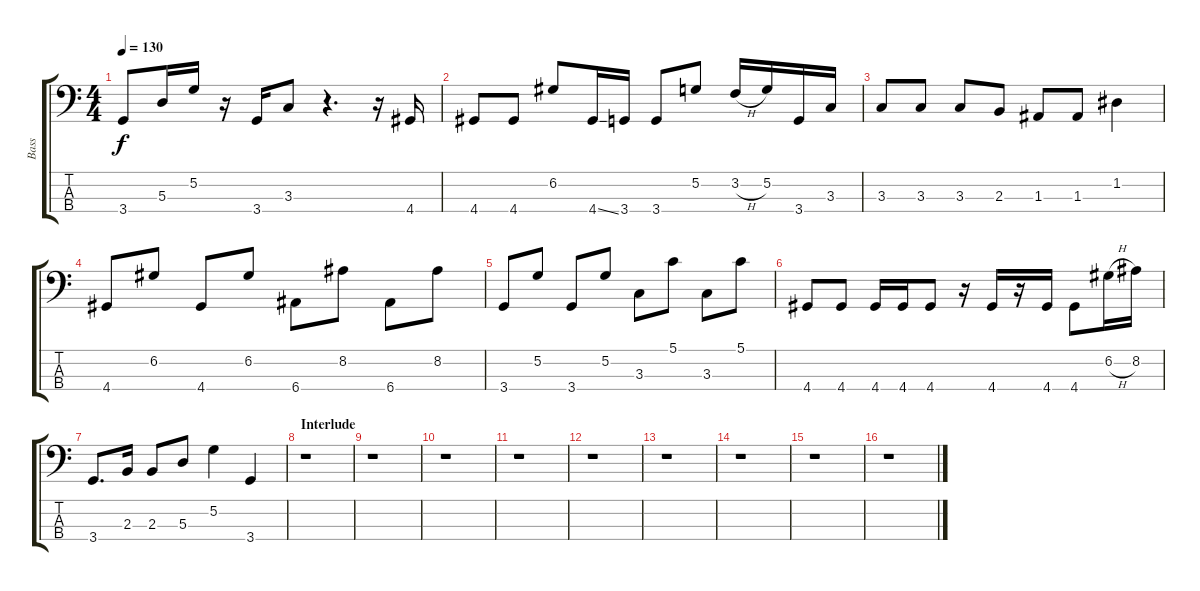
\track ("Bass" "Bass") {instrument electricbassfinger}
\staff {score tabs}
\tuning (G2 D2 A1 E1) {hide}
\ts (4 4)
\tempo 130
\clef f4
\ks c
3.4.8{dy f} 5.3.16 5.2.16 r.16 3.4.16 3.3.8 r.4{d} r.16 4.4.16 |
4.4.8 4.4.8 6.2.8 4.4{ss}.16 3.4.16 3.4.8 5.2.8 3.2{h}.16 5.2.16 3.4.16 3.3.16 |
3.3.8 3.3.8 3.3.8 2.3.8 1.3.8 1.3.8 1.2.4 |
4.4.8 6.2.8 4.4.8 6.2.8 6.4.8 8.2.8 6.4.8 8.2.8 |
3.4.8 5.2.8 3.4.8 5.2.8 3.3.8 5.1.8 3.3.8 5.1.8 |
4.4.8 4.4.8 4.4.16 4.4.16 4.4.8 r.16 4.4.16 r.16 4.4.16 4.4.8 6.2{h}.16 8.2.16 |
3.4.8{d} 2.3.16 2.3.8 5.3.8 5.2.4 3.4.4 |
\section ("" "Interlude")
r.1 |
r.1 |
r.1 |
r.1 |
r.1 |
r.1 |
r.1 |
r.1 |
r.1
